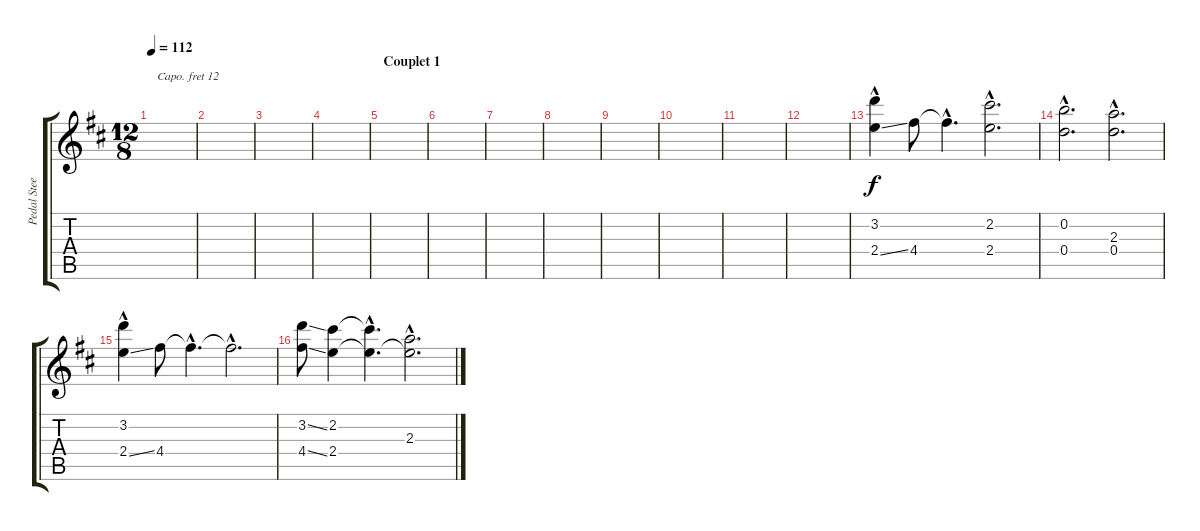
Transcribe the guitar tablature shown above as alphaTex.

\track ("Pedal Steel Gtr." "Pedal Stee") {instrument overdrivenguitar}
\staff {score tabs}
\capo 12
\tuning (E4 B3 G3 D3 A2 E2) {hide}
\ts (12 8)
\tempo 112
\clef g2
\ks d
|
|
|
|
\section ("" "Couplet 1")
|
|
|
|
|
|
|
|
(3.2{hac} 2.4{ss}).4 4.4.8 4.4{hac t}.4{d} (2.2{hac} 2.4{hac}).2{d} |
(0.2{hac} 0.4{hac}).2{d} (2.3{hac} 0.4{hac}).2{d} |
(3.2{hac} 2.4{ss}).4 4.4.8 4.4{hac t}.4{d} 4.4{hac t}.2{d} |
(3.2{ss} 4.4{ss}).8 (2.2 2.4).4 (2.2{hac t} 2.4{hac t}).4{d} (2.3{hac} 2.4{hac t}).2{d}
